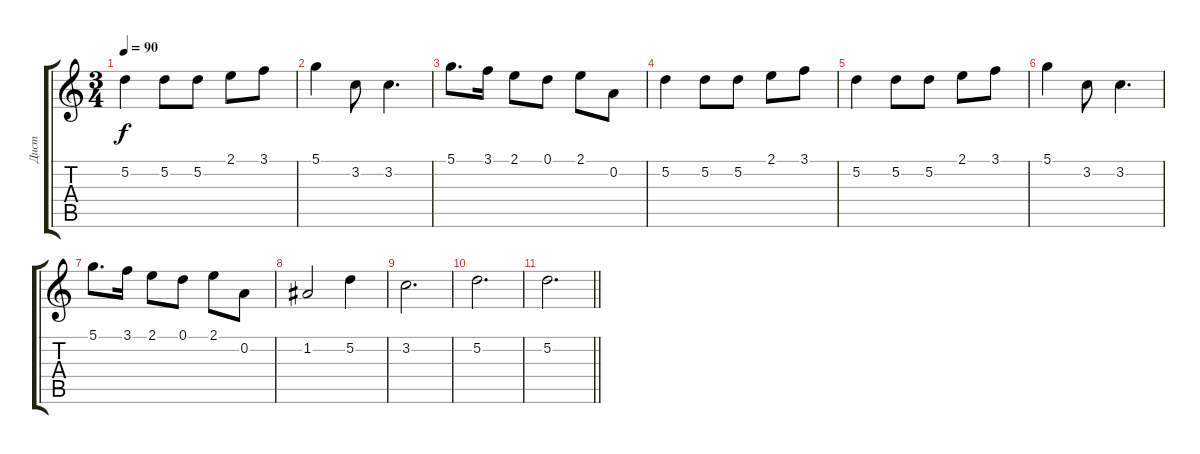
\track ("Дист" "Дист") {instrument distortionguitar}
\staff {score tabs}
\tuning (D4 A3 F3 C3 G2 D2) {hide}
\ts (3 4)
\tempo 90
\clef g2
\ks c
5.2.4{dy f instrument distortionguitar} 5.2.8 5.2.8 2.1.8 3.1.8 |
5.1.4 3.2.8 3.2.4{d} |
5.1.8{d} 3.1.16 2.1.8 0.1.8 2.1.8 0.2.8 |
5.2.4 5.2.8 5.2.8 2.1.8 3.1.8 |
5.2.4 5.2.8 5.2.8 2.1.8 3.1.8 |
5.1.4 3.2.8 3.2.4{d} |
5.1.8{d} 3.1.16 2.1.8 0.1.8 2.1.8 0.2.8 |
1.2.2 5.2.4 |
3.2.2{d} |
5.2.2{d} |
\barLineRight lightlight
5.2.2{d}
